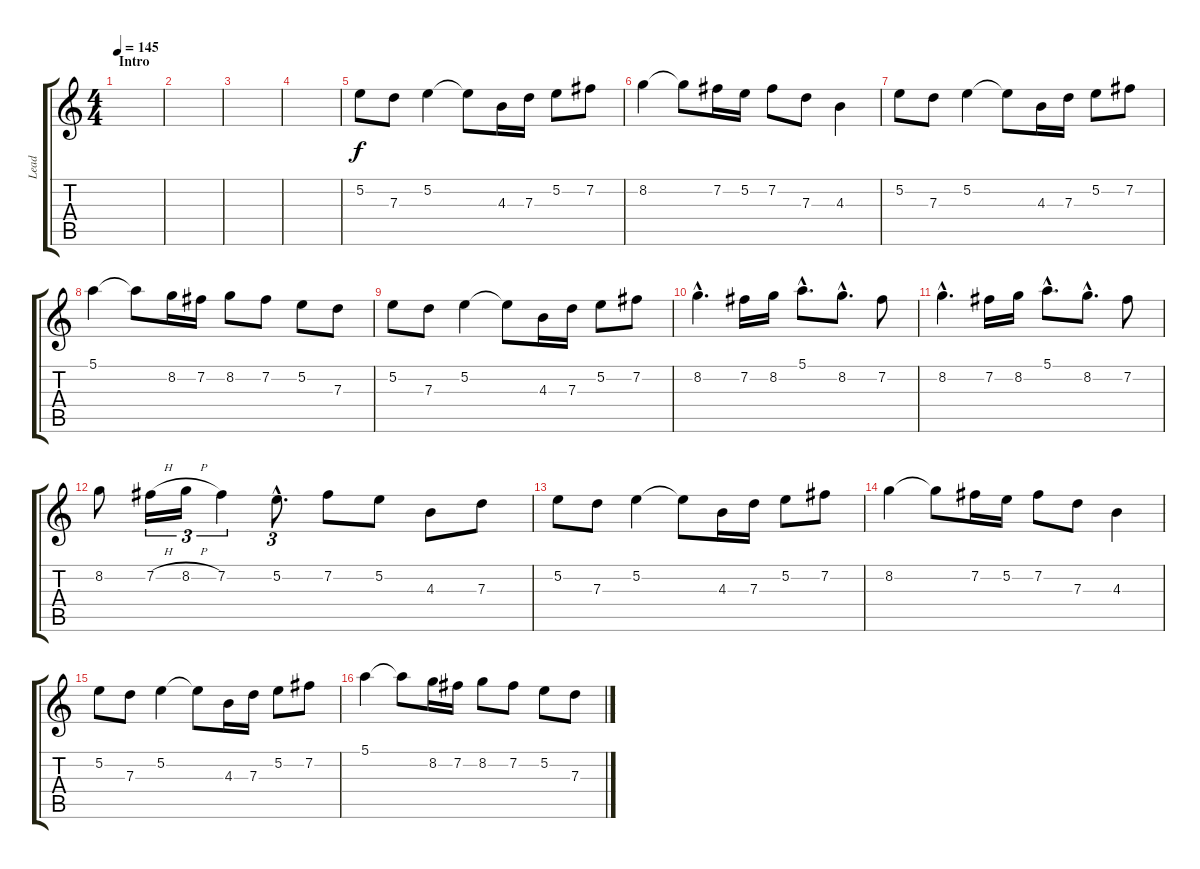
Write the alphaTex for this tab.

\track ("Lead" "Lead") {instrument distortionguitar}
\staff {score tabs}
\tuning (E4 B3 G3 D3 A2 E2) {hide}
\ts (4 4)
\section ("" "Intro")
\tempo 145
\clef g2
\ks c
|
|
|
|
5.2.8 7.3.8 5.2.4 5.2{t}.8 4.3.16 7.3.16 5.2.8 7.2.8 |
8.2.4 8.2{t}.8 7.2.16 5.2.16 7.2.8 7.3.8 4.3.4 |
5.2.8 7.3.8 5.2.4 5.2{t}.8 4.3.16 7.3.16 5.2.8 7.2.8 |
5.1.4 5.1{t}.8 8.2.16 7.2.16 8.2.8 7.2.8 5.2.8 7.3.8 |
5.2.8 7.3.8 5.2.4 5.2{t}.8 4.3.16 7.3.16 5.2.8 7.2.8 |
8.2{hac}.4{d} 7.2.16 8.2.16 5.1{hac}.8{d} 8.2{hac}.8{d} 7.2.8 |
8.2{hac}.4{d} 7.2.16 8.2.16 5.1{hac}.8{d} 8.2{hac}.8{d} 7.2.8 |
8.2.8 7.2{h}.16{tu (3 2)} 8.2{h}.16{tu (3 2)} 7.2.4{tu (3 2)} 5.2{hac}.8{d tu (3 2)} 7.2.8 5.2.8 4.3.8 7.3.8 |
5.2.8 7.3.8 5.2.4 5.2{t}.8 4.3.16 7.3.16 5.2.8 7.2.8 |
8.2.4 8.2{t}.8 7.2.16 5.2.16 7.2.8 7.3.8 4.3.4 |
5.2.8 7.3.8 5.2.4 5.2{t}.8 4.3.16 7.3.16 5.2.8 7.2.8 |
5.1.4 5.1{t}.8 8.2.16 7.2.16 8.2.8 7.2.8 5.2.8 7.3.8
